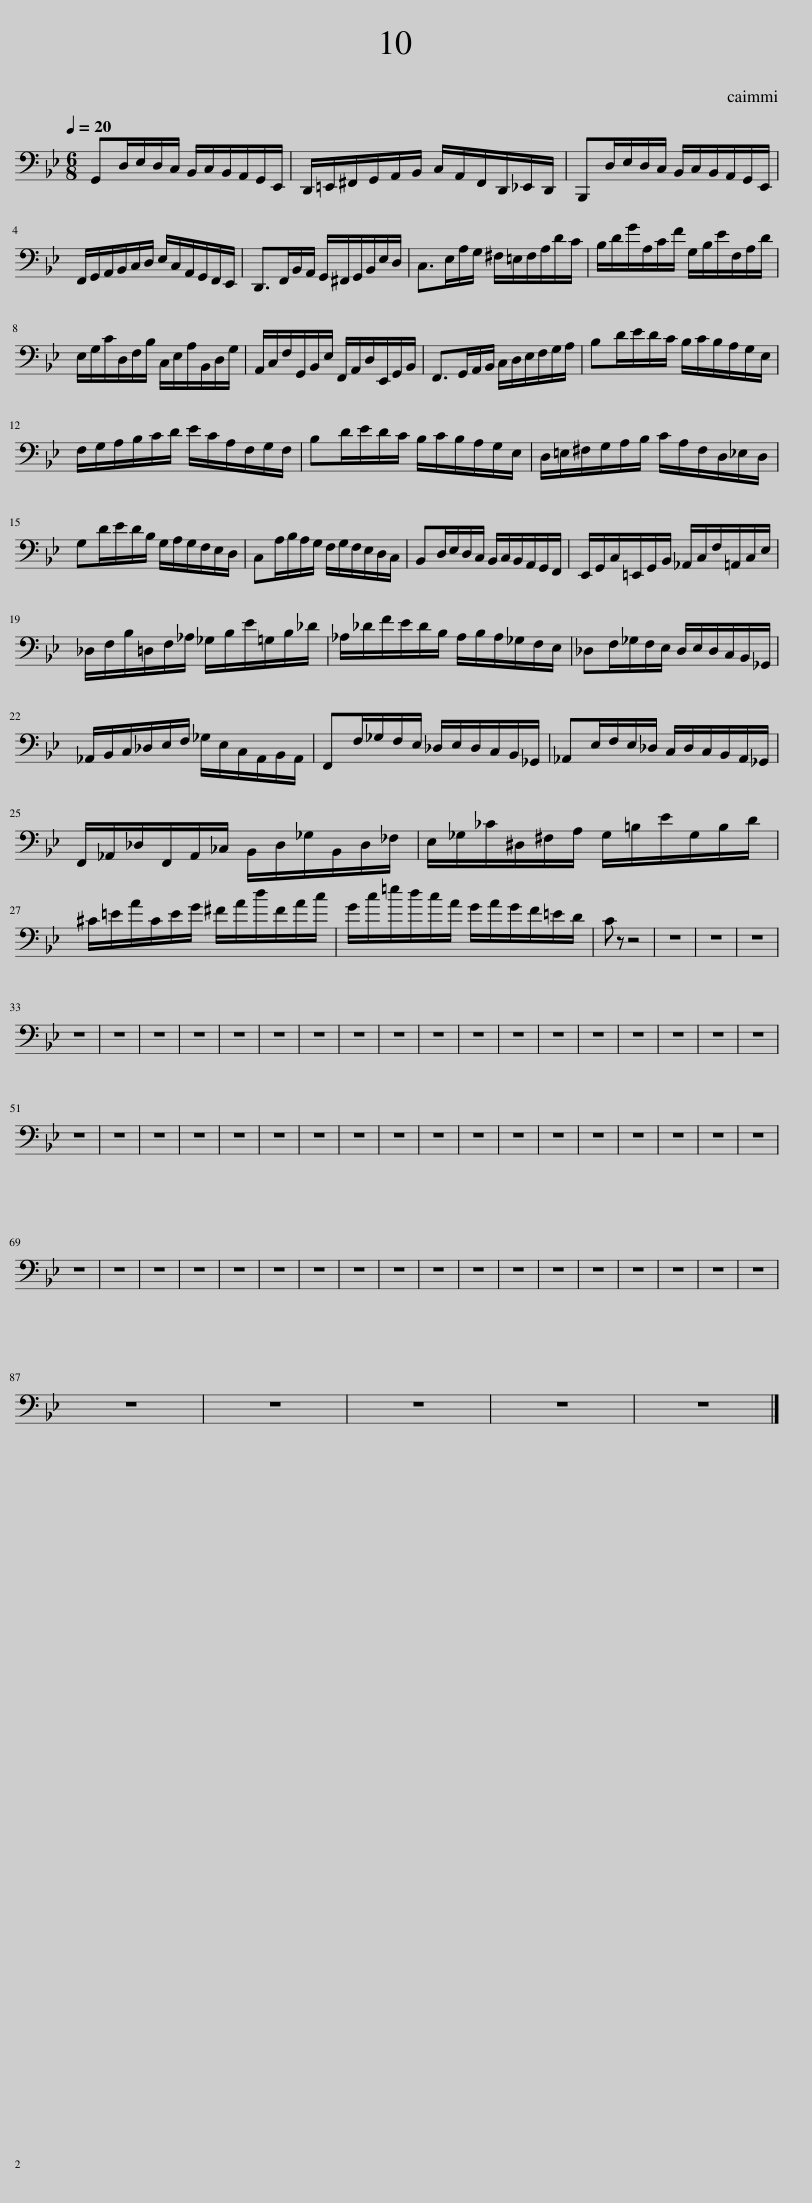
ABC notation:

X:1
L:1/8
Q:1/4=20
M:6/8
I:linebreak $
K:Bb
V:1 bass
V:1
 G,,D,/E,/D,/C,/ B,,/C,/B,,/A,,/G,,/E,,/ | D,,/=E,,/^F,,/G,,/A,,/B,,/ C,/A,,/F,,/D,,/_E,,/D,,/ | B,,,D,/E,/D,/C,/ B,,/C,/B,,/A,,/G,,/E,,/ |$ F,,/G,,/A,,/B,,/C,/D,/ E,/C,/A,,/G,,/F,,/E,,/ | D,,>F,,B,,/A,,/ G,,/^F,,/G,,/B,,/E,/D,/ | %5
 C,>E,A,/G,/ ^F,/=E,/F,/A,/D/C/ | B,/D/G/A,/C/F/ G,/B,/E/F,/A,/D/ |$ E,/G,/C/D,/F,/B,/ C,/E,/A,/B,,/D,/G,/ | A,,/C,/F,/G,,/B,,/E,/ F,,/A,,/D,/E,,/G,,/B,,/ | F,,>G,,A,,/B,,/ C,/D,/E,/F,/G,/A,/ | %10
 B,D/E/D/C/ B,/C/B,/A,/G,/E,/ |$ F,/G,/A,/B,/C/D/ E/C/A,/F,/G,/F,/ | B,D/E/D/C/ B,/C/B,/A,/G,/E,/ | D,/=E,/^F,/G,/A,/B,/ C/A,/F,/D,/_E,/D,/ |$ G,D/E/D/B,/ G,/A,/G,/F,/E,/D,/ | %15
 C,A,/B,/A,/G,/ F,/G,/F,/E,/D,/C,/ | B,,D,/E,/D,/C,/ B,,/C,/B,,/A,,/G,,/F,,/ | E,,/G,,/C,/=E,,/G,,/B,,/ _A,,/C,/F,/=A,,/C,/E,/ |$ _D,/F,/B,/=D,/F,/_A,/ _G,/B,/E/=G,/B,/_D/ | _A,/_D/F/E/D/B,/ A,/B,/A,/_G,/F,/E,/ | %20
 _D,F,/_G,/F,/E,/ D,/E,/D,/C,/B,,/_G,,/ |$ _A,,/B,,/C,/_D,/E,/F,/ _G,/E,/C,/A,,/B,,/A,,/ | F,,F,/_G,/F,/E,/ _D,/E,/D,/C,/B,,/_G,,/ | _A,,E,/F,/E,/_D,/ C,/D,/C,/B,,/A,,/_G,,/ |$ F,,/_A,,/_D,/F,,/A,,/_C,/ B,,/D,/_G,/B,,/D,/_F,/ | %25
 E,/_G,/_C/^D,/^F,/A,/ G,/=B,/E/G,/B,/D/ |$ ^C/=E/A/C/E/G/ ^F/A/d/F/A/c/ | G/c/=e/d/c/A/ G/A/G/F/=E/D/ | C z z4 | z6 | %30
 z6 | z6 |$ z6 | z6 | z6 | %35
 z6 | z6 | z6 | z6 | z6 | %40
 z6 | z6 | z6 | z6 | z6 | %45
 z6 | z6 | z6 | z6 | z6 |$ %50
 z6 | z6 | z6 | z6 | z6 | %55
 z6 | z6 | z6 | z6 | z6 | %60
 z6 | z6 | z6 | z6 | z6 | %65
 z6 | z6 | z6 |$ z6 | z6 | %70
 z6 | z6 | z6 | z6 | z6 | %75
 z6 | z6 | z6 | z6 | z6 | %80
 z6 | z6 | z6 | z6 | z6 | %85
 z6 |$ z6 | z6 | z6 | z6 | %90
 z6 |] %91
